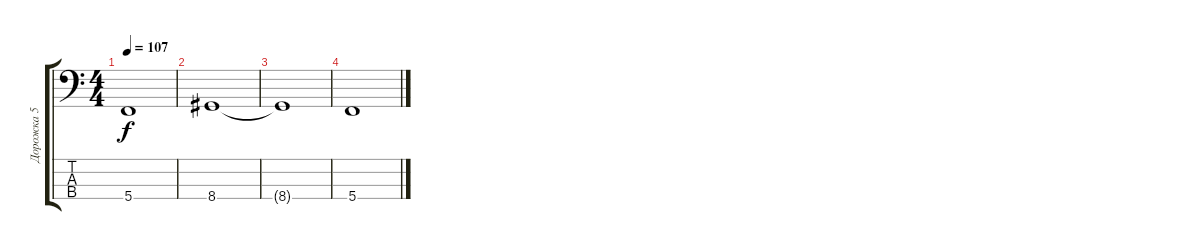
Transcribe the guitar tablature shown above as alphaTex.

\track ("Дорожка 5" "Дорожка 5") {instrument electricbasspick}
\staff {score tabs}
\tuning (F2 C2 G1 C1) {hide}
\ts (4 4)
\tempo 107
\clef f4
\ks c
5.4{t}.1{dy f} |
8.4.1 |
8.4{t}.1 |
5.4.1
